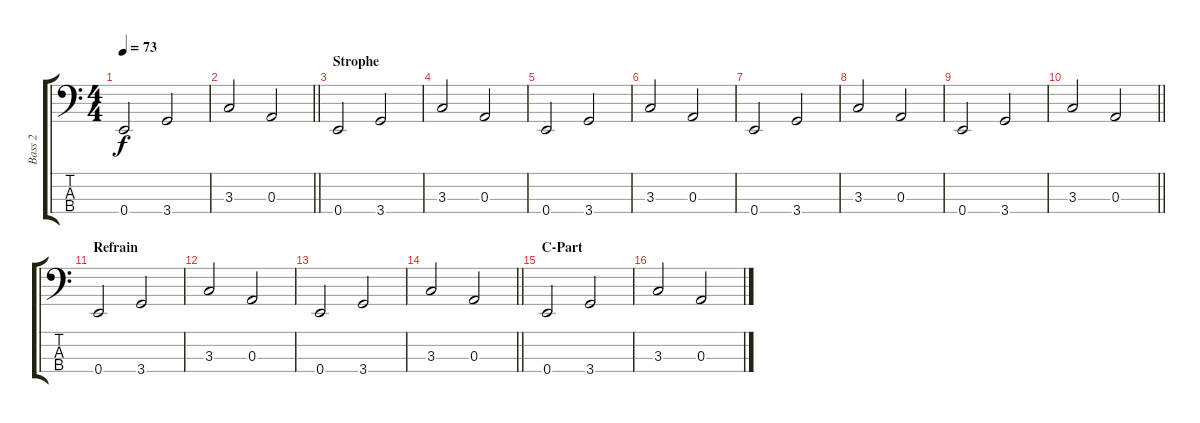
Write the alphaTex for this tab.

\track ("Bass 2" "Bass 2") {instrument electricbassfinger}
\staff {score tabs}
\tuning (G2 D2 A1 E1) {hide}
\ts (4 4)
\tempo 73
\clef f4
\ks c
0.4.2{dy f} 3.4.2 |
\barLineRight lightlight
3.3.2 0.3.2 |
\section ("" "Strophe")
0.4.2 3.4.2 |
3.3.2 0.3.2 |
0.4.2 3.4.2 |
3.3.2 0.3.2 |
0.4.2 3.4.2 |
3.3.2 0.3.2 |
0.4.2 3.4.2 |
\barLineRight lightlight
3.3.2 0.3.2 |
\section ("" "Refrain")
0.4.2 3.4.2 |
3.3.2 0.3.2 |
0.4.2 3.4.2 |
\barLineRight lightlight
3.3.2 0.3.2 |
\section ("" "C-Part")
0.4.2 3.4.2 |
3.3.2 0.3.2
